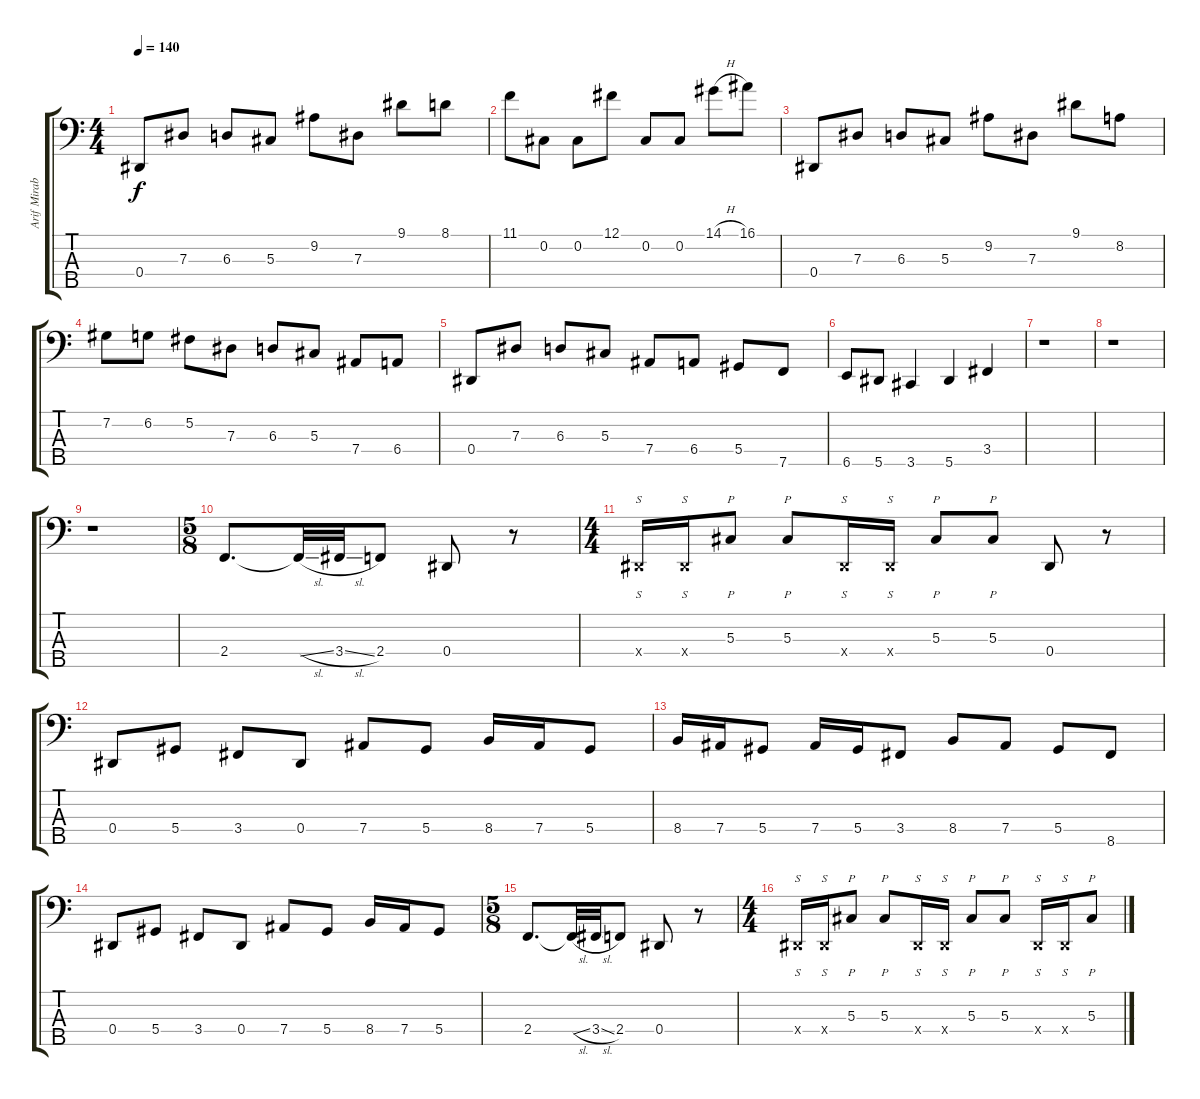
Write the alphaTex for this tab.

\track ("Arif Mirabdolbaghi" "Arif Mirab") {instrument electricbassfinger}
\staff {score tabs}
\tuning (Gb2 Db2 Ab1 Eb1 Bb0) {hide}
\ts (4 4)
\tempo 140
\clef f4
\ks c
0.4.8{dy f} 7.3.8 6.3.8 5.3.8 9.2.8 7.3.8 9.1.8 8.1.8 |
11.1.8 0.2.8 0.2.8 12.1.8 0.2.8 0.2.8 14.1{h}.8 16.1.8 |
0.4.8 7.3.8 6.3.8 5.3.8 9.2.8 7.3.8 9.1.8 8.2.8 |
7.2.8 6.2.8 5.2.8 7.3.8 6.3.8 5.3.8 7.4.8 6.4.8 |
0.4.8 7.3.8 6.3.8 5.3.8 7.4.8 6.4.8 5.4.8 7.5.8 |
6.5.8 5.5.8 3.5.4 5.5.4 3.4.4 |
r.1 |
r.1 |
r.1 |
\ts (5 8)
2.4.8{d} 2.4{sl t}.32 3.4{sl}.32 2.4.8 0.4.8 r.8 |
\ts (4 4)
0.4{x}.16{s} 0.4{x}.16{s} 5.3.8{p} 5.3.8{p} 0.4{x}.16{s} 0.4{x}.16{s} 5.3.8{p} 5.3.8{p} 0.4.8 r.8 |
0.4.8 5.4.8 3.4.8 0.4.8 7.4.8 5.4.8 8.4.16 7.4.16 5.4.8 |
8.4.16 7.4.16 5.4.8 7.4.16 5.4.16 3.4.8 8.4.8 7.4.8 5.4.8 8.5.8 |
0.4.8 5.4.8 3.4.8 0.4.8 7.4.8 5.4.8 8.4.16 7.4.16 5.4.8 |
\ts (5 8)
2.4.8{d} 2.4{sl t}.32 3.4{sl}.32 2.4.8 0.4.8 r.8 |
\ts (4 4)
0.4{x}.16{s} 0.4{x}.16{s} 5.3.8{p} 5.3.8{p} 0.4{x}.16{s} 0.4{x}.16{s} 5.3.8{p} 5.3.8{p} 0.4{x}.16{s} 0.4{x}.16{s} 5.3.8{p}
